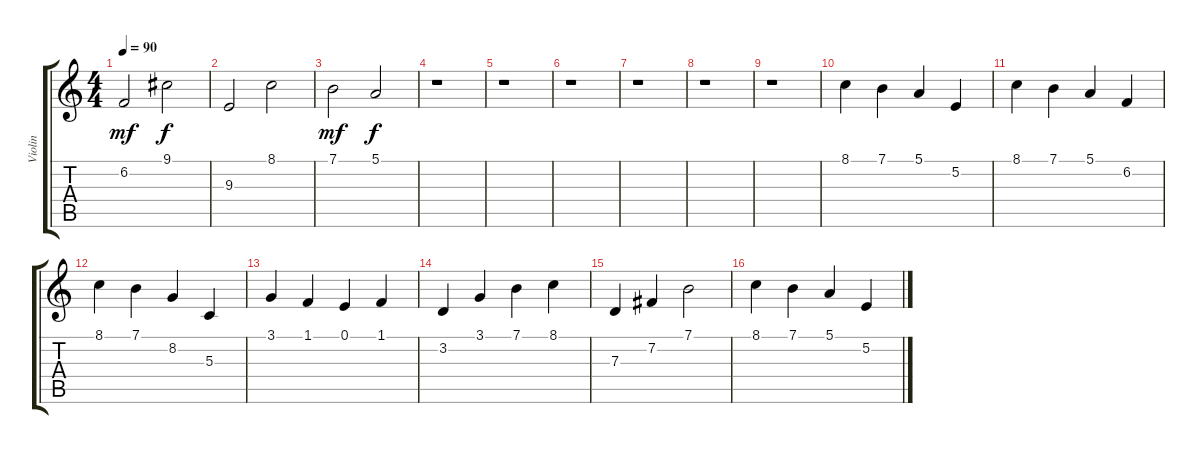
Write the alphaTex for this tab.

\track ("Violin" "Violin") {instrument violin}
\staff {score tabs}
\tuning (E4 B3 G3 D3 A2 E2) {hide}
\ts (4 4)
\tempo 90
\clef g2
\ks c
6.2.2{dy mf} 9.1.2{dy f} |
9.3.2 8.1.2 |
7.1.2{dy mf} 5.1.2{dy f} |
r.1 |
r.1 |
r.1 |
r.1 |
r.1 |
r.1 |
8.1.4 7.1.4 5.1.4 5.2.4 |
8.1.4 7.1.4 5.1.4 6.2.4 |
8.1.4 7.1.4 8.2.4 5.3.4 |
3.1.4 1.1.4 0.1.4 1.1.4 |
3.2.4 3.1.4 7.1.4 8.1.4 |
7.3.4 7.2.4 7.1.2 |
8.1.4 7.1.4 5.1.4 5.2.4
